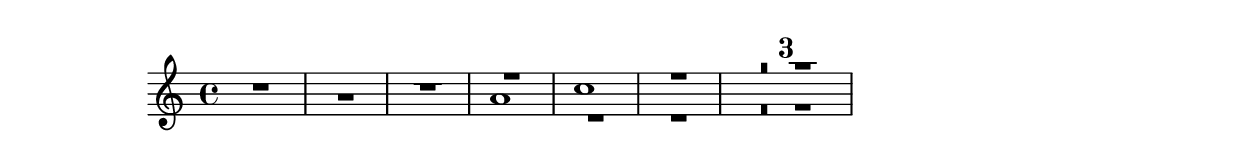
%% DO NOT EDIT this file manually; it is automatically
%% generated from LSR http://lsr.dsi.unimi.it
%% Make any changes in LSR itself, or in Documentation/snippets/new/ ,
%% and then run scripts/auxiliar/makelsr.py
%%
%% This file is in the public domain.
\version "2.14.0"

\header {
  lsrtags = "rhythms, tweaks-and-overrides"

%% Translation of GIT committish: 2d548a99cb9dba80f2ff035582009477cd37eceb
 doctitlees = "Posicionar los silencios multicompás"
 texidoces = "
A diferencia de los silencios normales, no existe una instrucción
predefinida para modificar la posición predeterminada de un
símbolo de silencio multicompás sobre el pentagrama, adjuntándolo
a una nota, independientemente de cuál sea su forma.  Sin embargo,
en la música polifónica los silencios multicompás de las voces de
numeración par e impar están separados verticalmente.  La
colocación de los silencios multicompás se puede controlar como se
ve a continuación:

"

%% Translation of GIT committish: 0a868be38a775ecb1ef935b079000cebbc64de40
texidocde = "
Anders als bei normalen Pausen gibt es keinen direkten Befehl, um die
vertikale Position von Ganztaktpausen zu beeinflussen, indem man sie an
eine Tonhöhe anhängt.  In polyphoner Notation wird aber dennoch die
Position der Pausen von geraden und ungeraden Stimmen voneinander
unterschieden.  Die Position von Ganztaktpausen kann wie folgt verändert
werden:
 "
  doctitlede = "Positionierung von Ganztaktpausen"



%% Translation of GIT committish: 4da4307e396243a5a3bc33a0c2753acac92cb685
  texidocfr = "
Si l'on peut positionner verticalement un silence simple en le
rattachant à une note, il n'en va pas de même pour un silence
multi-mesures.  Néanmoins, et uniquement dans le cadre de musique
polyphonique, les silences multi-mesures sont positionnés différemment
selon qu'ils appartiennent à une voix au numéro pair ou impair.  Le
positionnement des silences multi-mesures peut se contrôler ainsi :
"
  doctitlefr = "Positionnement des silences multi-mesures"

  texidoc = "
Unlike ordinary rests, there is no predefined command to change the
staff position of a multi-measure rest symbol of either form by
attaching it to a note.  However, in polyphonic music multi-measure
rests in odd-numbered and even-numbered voices are vertically
separated. The positioning of multi-measure rests can be controlled as
follows:

"
  doctitle = "Positioning multi-measure rests"
} % begin verbatim

\relative c'' {
  % MMR - Multi-Measure Rest
  % MMRs by default are set under the fourth line
  R1
  % They can be moved with an override
  \override MultiMeasureRest #'staff-position = #-2
  R1
  % A value of 0 is the default position;
  % the following trick moves the rest to the center line
  \override MultiMeasureRest #'staff-position = #-0.01
  R1
  % MMRs in odd-numbered voices are under the top line
  << { R1 } \\ { a1 } >>
  % MMRs in even-numbered voices are under the bottom line
  << { c1 } \\ { R1 } >>
  % They remain separated even in empty measures
  << { R1 } \\ { R1 } >>
  % This brings them together even though there are two voices
  \compressFullBarRests
  <<
    \revert MultiMeasureRest #'staff-position
    { R1*3 }
    \\
    \revert MultiMeasureRest #'staff-position
    { R1*3 }
  >>
}
